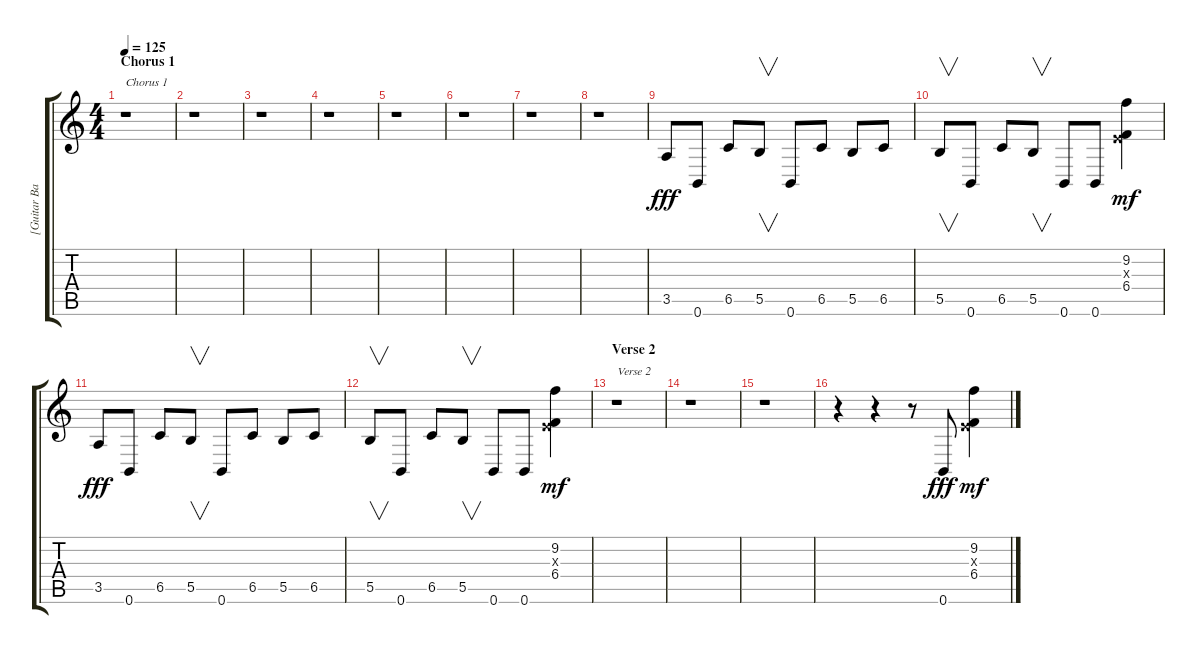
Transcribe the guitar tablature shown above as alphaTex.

\track ("[Guitar Back Up]" "[Guitar Ba") {instrument distortionguitar}
\staff {score tabs}
\tuning (Db4 Ab3 E3 B2 Gb2 B1) {hide}
\ts (4 4)
\section ("" "Chorus 1")
\tempo 125
\clef g2
\ks c
r.1{txt "Chorus 1" dy mf} |
r.1 |
r.1 |
r.1 |
r.1 |
r.1 |
r.1 |
r.1 |
3.5.8{dy fff} 0.6.8 6.5.8 5.5.8{v} 0.6.8 6.5.8 5.5.8 6.5.8 |
5.5.8{v} 0.6.8 6.5.8 5.5.8{v} 0.6.8 0.6.8 (9.2 0.3{x} 6.4).4{dy mf} |
3.5.8{dy fff} 0.6.8 6.5.8 5.5.8{v} 0.6.8 6.5.8 5.5.8 6.5.8 |
5.5.8{v} 0.6.8 6.5.8 5.5.8{v} 0.6.8 0.6.8 (9.2 0.3{x} 6.4).4{dy mf} |
\section ("" "Verse 2")
r.1{txt "Verse 2"} |
r.1 |
r.1 |
r.4 r.4 r.8 0.6.8{dy fff} (9.2 0.3{x} 6.4).4{dy mf}
